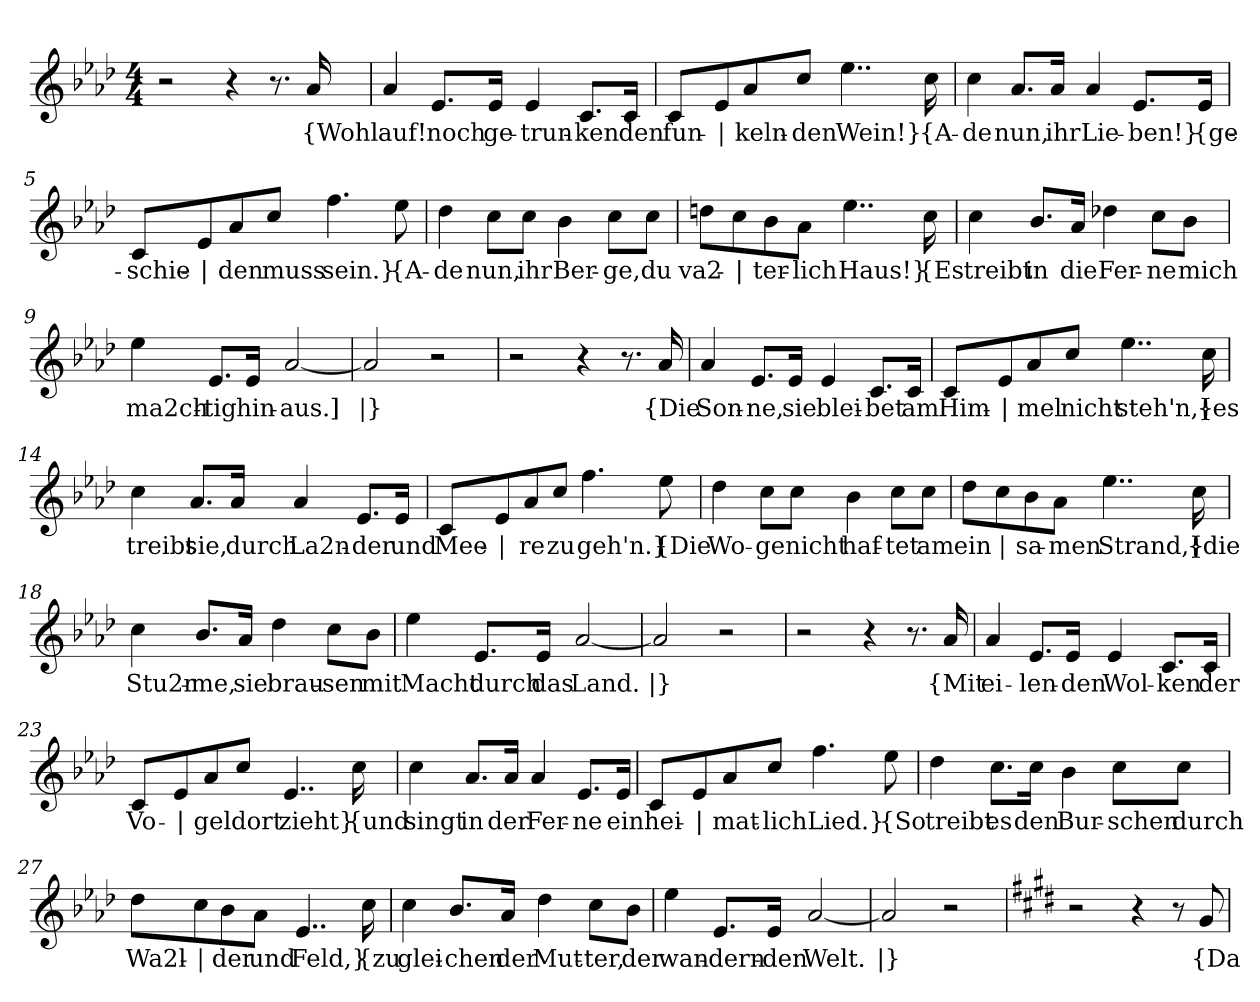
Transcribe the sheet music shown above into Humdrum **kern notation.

**kern	**text
*part1	*part1
*staff1	*staff1
*clefG2	*
*k[b-e-a-d-]	*
*M4/4	*
=1	=1
2r	.
4r	.
8.r	.
!	!LO:LY:b
16a-/	{Wohl
=2	=2
!	!LO:LY:b
4a-/	auf!
!	!LO:LY:b
8.e-/L	noch
!	!LO:LY:b
16e-/Jk	ge-
!	!LO:LY:b
4e-/	-trun-
!	!LO:LY:b
8.c/L	-ken
!	!LO:LY:b
16c/Jk	den
=3	=3
!	!LO:LY:b
8c/L	fun-
!	!LO:LY:b
8e-/	|
!	!LO:LY:b
8a-/	-keln-
!	!LO:LY:b
8cc/J	-den
!	!LO:LY:b
4..ee-\	Wein!}
!	!LO:LY:b
16cc\	{A-
!!LO:LB:g=z
=4	=4
!	!LO:LY:b
4cc\	-de
!	!LO:LY:b
8.a-/L	nun,
!	!LO:LY:b
16a-/Jk	ihr
!	!LO:LY:b
4a-/	Lie-
!	!LO:LY:b
8.e-/L	-ben!}
!	!LO:LY:b
16e-/Jk	{ge-
=5	=5
!	!LO:LY:b
8c/L	-schie-
!	!LO:LY:b
8e-/	|
!	!LO:LY:b
8a-/	-den
!	!LO:LY:b
8cc/J	muss
!	!LO:LY:b
4.ff\	sein.}
!	!LO:LY:b
8ee-\	{A-
=6	=6
!	!LO:LY:b
4dd-\	-de
!	!LO:LY:b
8cc\L	nun,
!	!LO:LY:b
8cc\J	ihr
!	!LO:LY:b
4b-\	Ber-
!	!LO:LY:b
8cc\L	-ge,
!	!LO:LY:b
8cc\J	du
!!LO:LB:g=z
=7	=7
!	!LO:LY:b
8ddn\L	va2-
!	!LO:LY:b
8cc\	|
!	!LO:LY:b
8b-\	-ter-
!	!LO:LY:b
8a-\J	-lich
!	!LO:LY:b
4..ee-\	Haus!}
!	!LO:LY:b
16cc\	{Es
=8	=8
!	!LO:LY:b
4cc\	treibt
!	!LO:LY:b
8.b-/L	in
!	!LO:LY:b
16a-/Jk	die
!	!LO:LY:b
4dd-X\	Fer-
!	!LO:LY:b
8cc\L	-ne
!	!LO:LY:b
8b-\J	mich
=9	=9
!	!LO:LY:b
4ee-\	ma2ch-
!	!LO:LY:b
8.e-/L	-tig
!	!LO:LY:b
16e-/Jk	hin-
!	!LO:LY:b
[2a-/	-aus.]
=10	=10
!	!LO:LY:b
2a-/]	|}
2r	.
=11	=11
2r	.
4r	.
8.r	.
!	!LO:LY:b
16a-/	{Die
!!LO:LB:g=z
=12	=12
!	!LO:LY:b
4a-/	Son-
!	!LO:LY:b
8.e-/L	-ne,
!	!LO:LY:b
16e-/Jk	sie
!	!LO:LY:b
4e-/	blei-
!	!LO:LY:b
8.c/L	-bet
!	!LO:LY:b
16c/Jk	am
=13	=13
!	!LO:LY:b
8c/L	Him-
!	!LO:LY:b
8e-/	|
!	!LO:LY:b
8a-/	-mel
!	!LO:LY:b
8cc/J	nicht
!	!LO:LY:b
4..ee-\	steh'n,}
!	!LO:LY:b
16cc\	{es
=14	=14
!	!LO:LY:b
4cc\	treibt
!	!LO:LY:b
8.a-/L	sie,
!	!LO:LY:b
16a-/Jk	durch
!	!LO:LY:b
4a-/	La2n-
!	!LO:LY:b
8.e-/L	-der
!	!LO:LY:b
16e-/Jk	und
!!LO:LB:g=z
=15	=15
!	!LO:LY:b
8c/L	Mee-
!	!LO:LY:b
8e-/	|
!	!LO:LY:b
8a-/	-re
!	!LO:LY:b
8cc/J	zu
!	!LO:LY:b
4.ff\	geh'n.}
!	!LO:LY:b
8ee-\	{Die
=16	=16
!	!LO:LY:b
4dd-\	Wo-
!	!LO:LY:b
8cc\L	-ge
!	!LO:LY:b
8cc\J	nicht
!	!LO:LY:b
4b-\	haf-
!	!LO:LY:b
8cc\L	-tet
!	!LO:LY:b
8cc\J	am
=17	=17
!	!LO:LY:b
8dd-\L	ein
!	!LO:LY:b
8cc\	|
!	!LO:LY:b
8b-\	-sa-
!	!LO:LY:b
8a-\J	-men
!	!LO:LY:b
4..ee-\	Strand,}
!	!LO:LY:b
16cc\	{die
!!LO:LB:g=z
=18	=18
!	!LO:LY:b
4cc\	Stu2r-
!	!LO:LY:b
8.b-/L	-me,
!	!LO:LY:b
16a-/Jk	sie
!	!LO:LY:b
4dd-\	brau-
!	!LO:LY:b
8cc\L	-sen
!	!LO:LY:b
8b-\J	mit
=19	=19
!	!LO:LY:b
4ee-\	Macht
!	!LO:LY:b
8.e-/L	durch
!	!LO:LY:b
16e-/Jk	das
!	!LO:LY:b
[2a-/	Land.
=20	=20
!	!LO:LY:b
2a-/]	|}
2r	.
=21	=21
2r	.
4r	.
8.r	.
!	!LO:LY:b
16a-/	{Mit
!!LO:LB:g=z
=22	=22
!	!LO:LY:b
4a-/	ei-
!	!LO:LY:b
8.e-/L	-len-
!	!LO:LY:b
16e-/Jk	-den
!	!LO:LY:b
4e-/	Wol-
!	!LO:LY:b
8.c/L	-ken
!	!LO:LY:b
16c/Jk	der
=23	=23
!	!LO:LY:b
8c/L	Vo-
!	!LO:LY:b
8e-/	|
!	!LO:LY:b
8a-/	-gel
!	!LO:LY:b
8cc/J	dort
!	!LO:LY:b
4..e-/	zieht}
!	!LO:LY:b
16cc\	{und
=24	=24
!	!LO:LY:b
4cc\	singt
!	!LO:LY:b
8.a-/L	in
!	!LO:LY:b
16a-/Jk	der
!	!LO:LY:b
4a-/	Fer-
!	!LO:LY:b
8.e-/L	-ne
!	!LO:LY:b
16e-/Jk	ein
!!LO:LB:g=z
=25	=25
!	!LO:LY:b
8c/L	hei-
!	!LO:LY:b
8e-/	|
!	!LO:LY:b
8a-/	-mat-
!	!LO:LY:b
8cc/J	-lich
!	!LO:LY:b
4.ff\	Lied.}
!	!LO:LY:b
8ee-\	{So
=26	=26
!	!LO:LY:b
4dd-\	treibt
!	!LO:LY:b
8.cc\L	es
!	!LO:LY:b
16cc\Jk	den
!	!LO:LY:b
4b-\	Bur-
!	!LO:LY:b
8cc\L	-schen
!	!LO:LY:b
8cc\J	durch
=27	=27
!	!LO:LY:b
8dd-\L	Wa2l-
!	!LO:LY:b
8cc\	|
!	!LO:LY:b
8b-\	-der
!	!LO:LY:b
8a-\J	und
!	!LO:LY:b
4..e-/	Feld,}
!	!LO:LY:b
16cc\	{zu
!!LO:LB:g=z
=28	=28
!	!LO:LY:b
4cc\	glei-
!	!LO:LY:b
8.b-/L	-chen
!	!LO:LY:b
16a-/Jk	der
!	!LO:LY:b
4dd-\	Mut-
!	!LO:LY:b
8cc\L	-ter,
!	!LO:LY:b
8b-\J	der
=29	=29
!	!LO:LY:b
4ee-\	wan-
!	!LO:LY:b
8.e-/L	-dern-
!	!LO:LY:b
16e-/Jk	-den
!	!LO:LY:b
[2a-/	Welt.
=30	=30
!	!LO:LY:b
2a-/]	|}
2r	.
=31	=31
*k[f#c#g#d#]	*
2r	.
4r	.
8r	.
!	!LO:LY:b
8g#/	{Da
=	=
*-	*-
